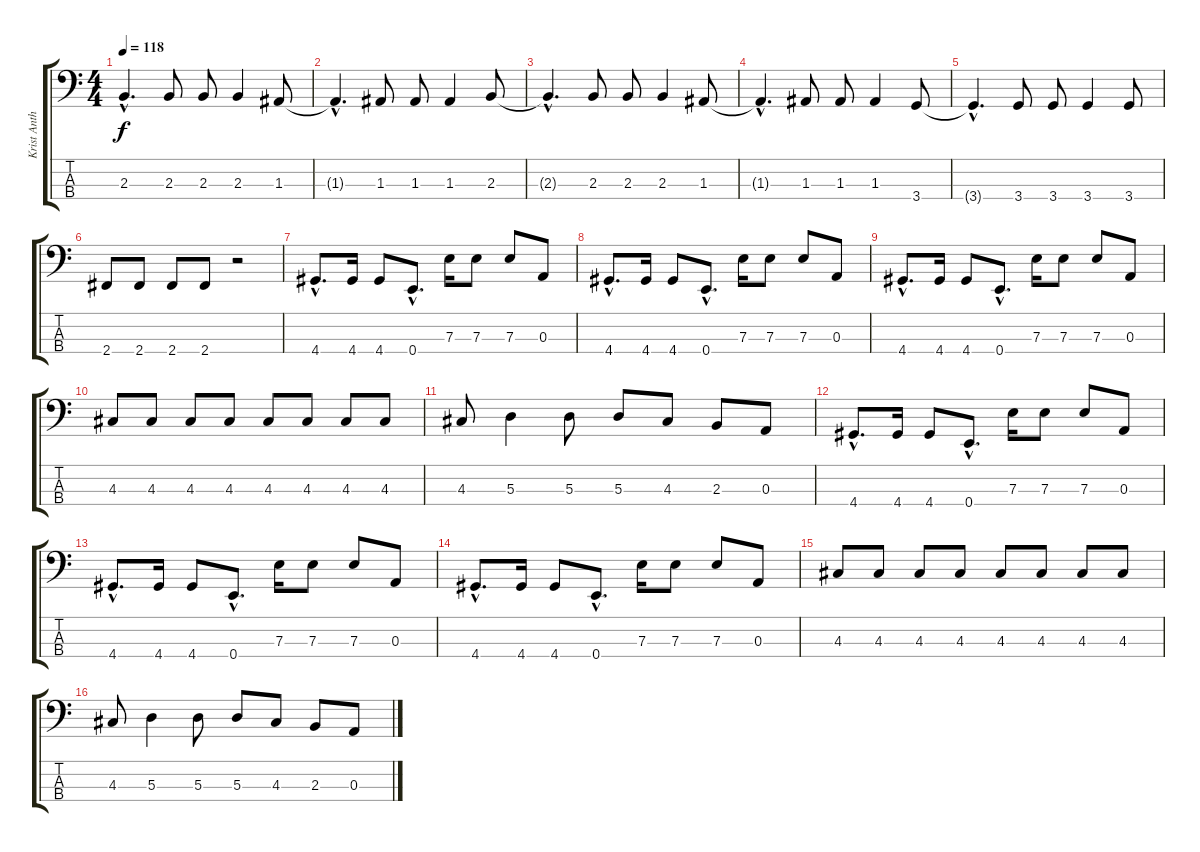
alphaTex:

\track ("Krist Anthony Novoselic" "Krist Anth") {instrument electricbasspick}
\staff {score tabs}
\tuning (G2 D2 A1 E1) {hide}
\ts (4 4)
\tempo 118
\clef f4
\ks c
2.3{hac t}.4{d dy f} 2.3.8 2.3.8 2.3.4 1.3.8 |
1.3{hac t}.4{d} 1.3.8 1.3.8 1.3.4 2.3.8 |
2.3{hac t}.4{d} 2.3.8 2.3.8 2.3.4 1.3.8 |
1.3{hac t}.4{d} 1.3.8 1.3.8 1.3.4 3.4.8 |
3.4{hac t}.4{d} 3.4.8 3.4.8 3.4.4 3.4.8 |
2.4.8 2.4.8 2.4.8 2.4.8 r.2 |
4.4{hac}.8{d} 4.4.16 4.4.8 0.4{hac}.8{d} 7.3.16 7.3.8 7.3.8 0.3.8 |
4.4{hac}.8{d} 4.4.16 4.4.8 0.4{hac}.8{d} 7.3.16 7.3.8 7.3.8 0.3.8 |
4.4{hac}.8{d} 4.4.16 4.4.8 0.4{hac}.8{d} 7.3.16 7.3.8 7.3.8 0.3.8 |
4.3.8 4.3.8 4.3.8 4.3.8 4.3.8 4.3.8 4.3.8 4.3.8 |
4.3.8 5.3.4 5.3.8 5.3.8 4.3.8 2.3.8 0.3.8 |
4.4{hac}.8{d} 4.4.16 4.4.8 0.4{hac}.8{d} 7.3.16 7.3.8 7.3.8 0.3.8 |
4.4{hac}.8{d} 4.4.16 4.4.8 0.4{hac}.8{d} 7.3.16 7.3.8 7.3.8 0.3.8 |
4.4{hac}.8{d} 4.4.16 4.4.8 0.4{hac}.8{d} 7.3.16 7.3.8 7.3.8 0.3.8 |
4.3.8 4.3.8 4.3.8 4.3.8 4.3.8 4.3.8 4.3.8 4.3.8 |
4.3.8 5.3.4 5.3.8 5.3.8 4.3.8 2.3.8 0.3.8
